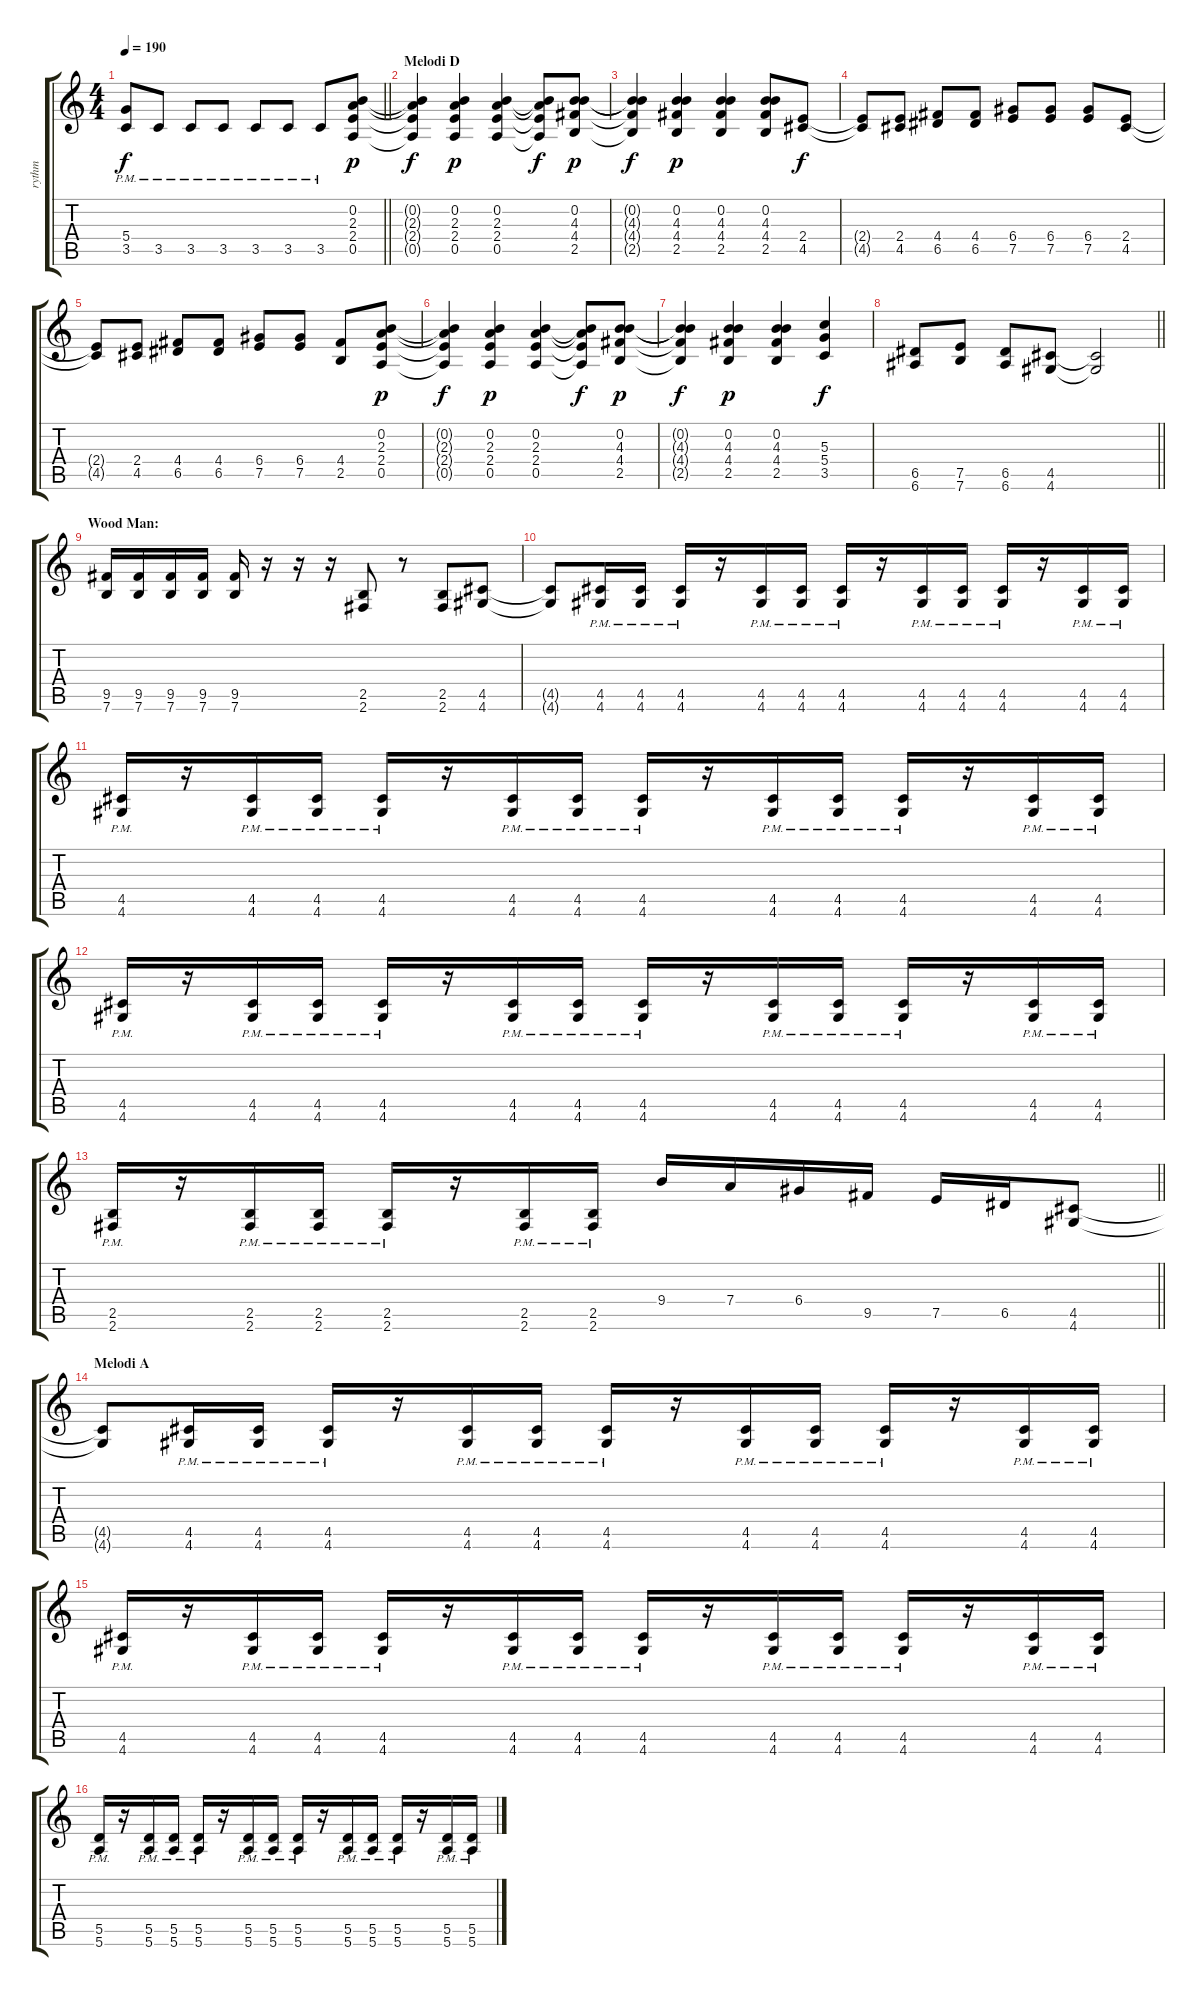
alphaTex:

\track ("rythm" "rythm") {instrument distortionguitar}
\staff {score tabs}
\tuning (E4 B3 G3 D3 A2 E2) {hide}
\ts (4 4)
\tempo 190
\clef g2
\barLineRight lightlight
\ks c
(5.4{pm t} 3.5{pm t}).8{dy f} 3.5{pm}.8 3.5{pm}.8 3.5{pm}.8 3.5{pm}.8 3.5{pm}.8 3.5{pm}.8 (0.2 2.3 2.4 0.5).8{dy p} |
\section ("" "Melodi D")
(0.2{t} 2.3{t} 2.4{t} 0.5{t}).4{dy f} (0.2 2.3 2.4 0.5).4{dy p} (0.2 2.3 2.4 0.5).4 (0.2{t} 2.3{t} 2.4{t} 0.5{t}).8{dy f} (0.2 4.3 4.4 2.5).8{dy p} |
(0.2{t} 4.3{t} 4.4{t} 2.5{t}).4{dy f} (0.2 4.3 4.4 2.5).4{dy p} (0.2 4.3 4.4 2.5).4 (0.2 4.3 4.4 2.5).8 (2.4 4.5).8{dy f} |
(2.4{t} 4.5{t}).8 (2.4 4.5).8 (4.4 6.5).8 (4.4 6.5).8 (6.4 7.5).8 (6.4 7.5).8 (6.4 7.5).8 (2.4 4.5).8 |
(2.4{t} 4.5{t}).8 (2.4 4.5).8 (4.4 6.5).8 (4.4 6.5).8 (6.4 7.5).8 (6.4 7.5).8 (4.4 2.5).8 (0.2 2.3 2.4 0.5).8{dy p} |
(0.2{t} 2.3{t} 2.4{t} 0.5{t}).4{dy f} (0.2 2.3 2.4 0.5).4{dy p} (0.2 2.3 2.4 0.5).4 (0.2{t} 2.3{t} 2.4{t} 0.5{t}).8{dy f} (0.2 4.3 4.4 2.5).8{dy p} |
(0.2{t} 4.3{t} 4.4{t} 2.5{t}).4{dy f} (0.2 4.3 4.4 2.5).4{dy p} (0.2 4.3 4.4 2.5).4 (5.3 5.4 3.5).4{dy f} |
\barLineRight lightlight
(6.5 6.6).8 (7.5 7.6).8 (6.5 6.6).8 (4.5 4.6).8 (4.5{t} 4.6{t}).2 |
\section ("" "Wood Man:")
(9.5 7.6).16 (9.5 7.6).16 (9.5 7.6).16 (9.5 7.6).16 (9.5 7.6).16 r.16 r.16 r.16 (2.5 2.6).8 r.8 (2.5 2.6).8 (4.5 4.6).8 |
(4.5{t} 4.6{t}).8 (4.5{pm} 4.6{pm}).16 (4.5{pm} 4.6{pm}).16 (4.5{pm} 4.6{pm}).16 r.16 (4.5{pm} 4.6{pm}).16 (4.5{pm} 4.6{pm}).16 (4.5{pm} 4.6{pm}).16 r.16 (4.5{pm} 4.6{pm}).16 (4.5{pm} 4.6{pm}).16 (4.5{pm} 4.6{pm}).16 r.16 (4.5{pm} 4.6{pm}).16 (4.5{pm} 4.6{pm}).16 |
(4.5{pm} 4.6{pm}).16 r.16 (4.5{pm} 4.6{pm}).16 (4.5{pm} 4.6{pm}).16 (4.5{pm} 4.6{pm}).16 r.16 (4.5{pm} 4.6{pm}).16 (4.5{pm} 4.6{pm}).16 (4.5{pm} 4.6{pm}).16 r.16 (4.5{pm} 4.6{pm}).16 (4.5{pm} 4.6{pm}).16 (4.5{pm} 4.6{pm}).16 r.16 (4.5{pm} 4.6{pm}).16 (4.5{pm} 4.6{pm}).16 |
(4.5{pm} 4.6{pm}).16 r.16 (4.5{pm} 4.6{pm}).16 (4.5{pm} 4.6{pm}).16 (4.5{pm} 4.6{pm}).16 r.16 (4.5{pm} 4.6{pm}).16 (4.5{pm} 4.6{pm}).16 (4.5{pm} 4.6{pm}).16 r.16 (4.5{pm} 4.6{pm}).16 (4.5{pm} 4.6{pm}).16 (4.5{pm} 4.6{pm}).16 r.16 (4.5{pm} 4.6{pm}).16 (4.5{pm} 4.6{pm}).16 |
\barLineRight lightlight
(2.5{pm} 2.6{pm}).16 r.16 (2.5{pm} 2.6{pm}).16 (2.5{pm} 2.6{pm}).16 (2.5{pm} 2.6{pm}).16 r.16 (2.5{pm} 2.6{pm}).16 (2.5{pm} 2.6{pm}).16 9.4.16 7.4.16 6.4.16 9.5.16 7.5.16 6.5.16 (4.5 4.6).8 |
\section ("" "Melodi A")
(4.5{t} 4.6{t}).8 (4.5{pm} 4.6{pm}).16 (4.5{pm} 4.6{pm}).16 (4.5{pm} 4.6{pm}).16 r.16 (4.5{pm} 4.6{pm}).16 (4.5{pm} 4.6{pm}).16 (4.5{pm} 4.6{pm}).16 r.16 (4.5{pm} 4.6{pm}).16 (4.5{pm} 4.6{pm}).16 (4.5{pm} 4.6{pm}).16 r.16 (4.5{pm} 4.6{pm}).16 (4.5{pm} 4.6{pm}).16 |
(4.5{pm} 4.6{pm}).16 r.16 (4.5{pm} 4.6{pm}).16 (4.5{pm} 4.6{pm}).16 (4.5{pm} 4.6{pm}).16 r.16 (4.5{pm} 4.6{pm}).16 (4.5{pm} 4.6{pm}).16 (4.5{pm} 4.6{pm}).16 r.16 (4.5{pm} 4.6{pm}).16 (4.5{pm} 4.6{pm}).16 (4.5{pm} 4.6{pm}).16 r.16 (4.5{pm} 4.6{pm}).16 (4.5{pm} 4.6{pm}).16 |
(5.5{pm} 5.6{pm}).16 r.16 (5.5{pm} 5.6{pm}).16 (5.5{pm} 5.6{pm}).16 (5.5{pm} 5.6{pm}).16 r.16 (5.5{pm} 5.6{pm}).16 (5.5{pm} 5.6{pm}).16 (5.5{pm} 5.6{pm}).16 r.16 (5.5{pm} 5.6{pm}).16 (5.5{pm} 5.6{pm}).16 (5.5{pm} 5.6{pm}).16 r.16 (5.5{pm} 5.6{pm}).16 (5.5{pm} 5.6{pm}).16
